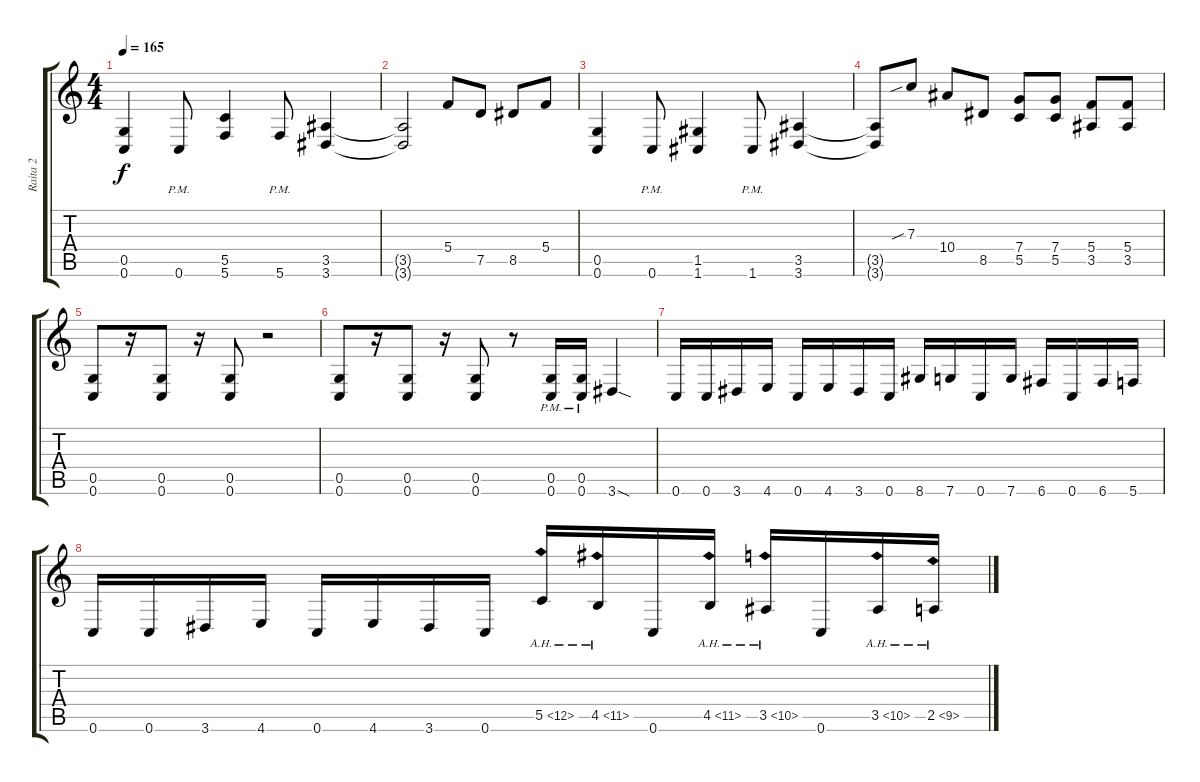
\track ("Raita 2" "Raita 2") {instrument distortionguitar}
\staff {score tabs}
\tuning (D4 A3 F3 C3 G2 C2) {hide}
\ts (4 4)
\tempo 165
\clef g2
\ks c
(0.5 0.6).4{dy f} 0.6{pm}.8 (5.5 5.6).4 5.6{pm}.8 (3.5 3.6).4 |
(3.5{t} 3.6{t}).2 5.4.8 7.5.8 8.5.8 5.4.8 |
(0.5 0.6).4 0.6{pm}.8 (1.5 1.6).4 1.6{pm}.8 (3.5 3.6).4 |
(3.5{t} 3.6{t}).8 7.3{sib}.8 10.4.8 8.5.8 (7.4 5.5).8 (7.4 5.5).8 (5.4 3.5).8 (5.4 3.5).8 |
(0.5 0.6).8 r.16 (0.5 0.6).8 r.16 (0.5 0.6).8 r.2 |
(0.5 0.6).8 r.16 (0.5 0.6).8 r.16 (0.5 0.6).8 r.8 (0.5{pm} 0.6{pm}).16 (0.5{pm} 0.6{pm}).16 3.6{sod}.4 |
0.6.16 0.6.16 3.6.16 4.6.16 0.6.16 4.6.16 3.6.16 0.6.16 8.6.16 7.6.16 0.6.16 7.6.16 6.6.16 0.6.16 6.6.16 5.6.16 |
0.6.16 0.6.16 3.6.16 4.6.16 0.6.16 4.6.16 3.6.16 0.6.16 5.5{ah 7}.16 4.5{ah 7}.16 0.6.16 4.5{ah 7}.16 3.5{ah 7}.16 0.6.16 3.5{ah 7}.16 2.5{ah 7}.16
